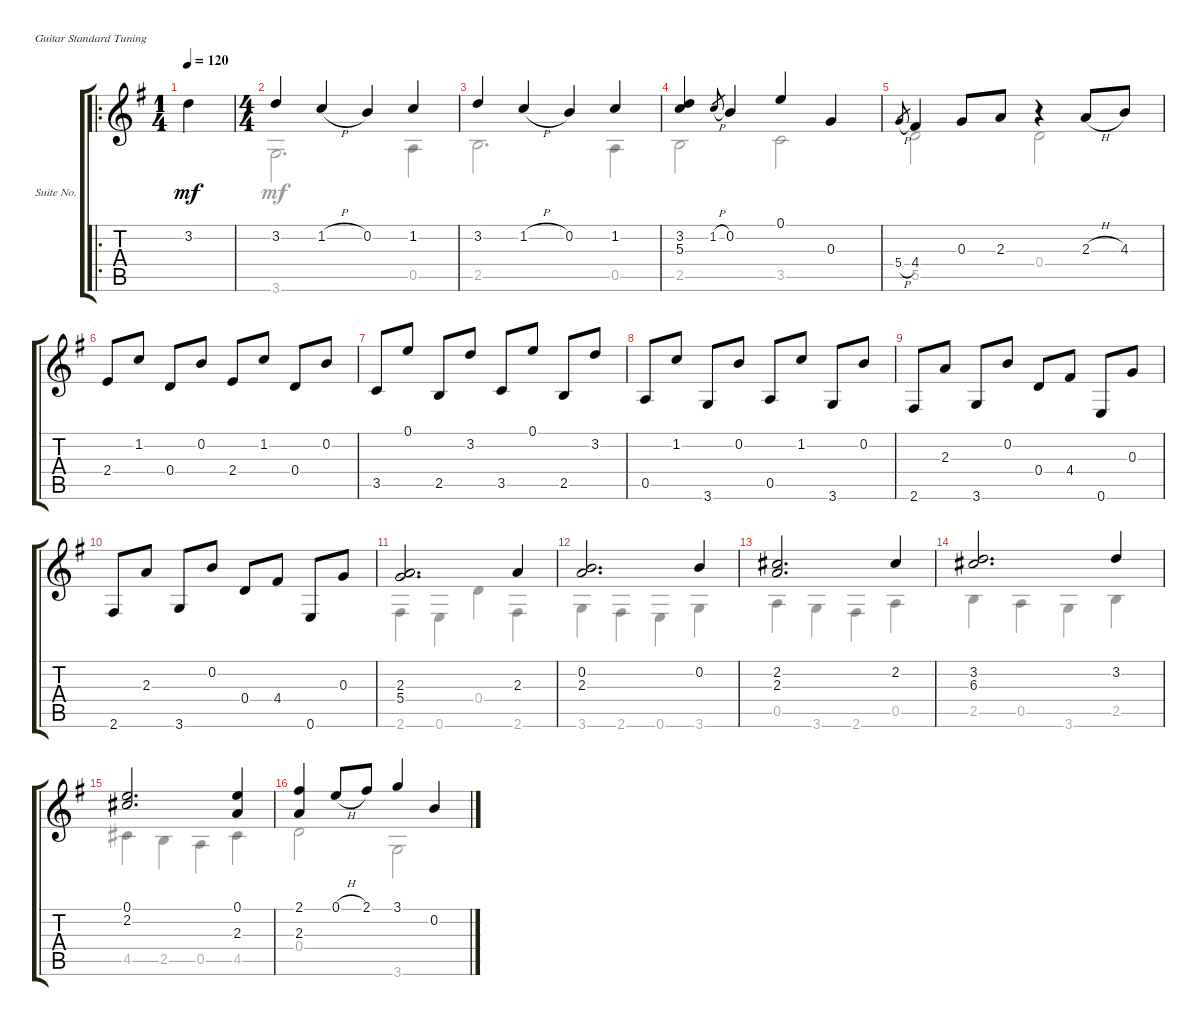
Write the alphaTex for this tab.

\bracketExtendMode groupsimilarinstruments
\firstSystemTrackNameOrientation horizontal
\otherSystemsTrackNameOrientation horizontal
\track ("Suite No. 16 in G - 4. Bourée" "Suite No. ") {instrument acousticguitarnylon}
\staff {score tabs}
\tuning (E4 B3 G3 D3 A2 E2)
\voice
\ro
\ts (1 4)
\tempo 120
\clef g2
\ks g
3.2.4{dy mf instrument acousticguitarnylon} |
\ts (4 4)
3.2.4 1.2{h}.4 0.2.4 1.2.4 |
3.2.4 1.2{h}.4 0.2.4 1.2.4 |
(3.2 5.3).4 1.2{h}.8{gr} 0.2.4 0.1.4 0.3.4 |
5.4{h}.8{gr} 4.4.4 0.3.8 2.3.8 r.4 2.3{h}.8 4.3.8 |
2.4.8 1.2.8 0.4.8 0.2.8 2.4.8 1.2.8 0.4.8 0.2.8 |
3.5.8 0.1.8 2.5.8 3.2.8 3.5.8 0.1.8 2.5.8 3.2.8 |
0.5.8 1.2.8 3.6.8 0.2.8 0.5.8 1.2.8 3.6.8 0.2.8 |
2.6.8 2.3.8 3.6.8 0.2.8 0.4.8 4.4.8 0.6.8 0.3.8 |
2.6.8 2.3.8 3.6.8 0.2.8 0.4.8 4.4.8 0.6.8 0.3.8 |
(2.3 5.4).2{d} 2.3.4 |
(0.2 2.3).2{d} 0.2.4 |
(2.2 2.3).2{d} 2.2.4 |
(3.2 6.3).2{d} 3.2.4 |
(0.1 2.2).2{d} (0.1 2.3).4 |
(2.1 2.3).4 0.1{h}.8 2.1.8 3.1.4 0.2.4
\voice
\clef g2
\ottava regular
\simile none
\ks g
|
3.6.2{d} 0.5.4 |
2.5.2{d} 0.5.4 |
2.5.2 3.5.2 |
5.5.2 0.4.2 |
|
|
|
|
|
2.6.4 0.6.4 0.4.4 2.6.4 |
3.6.4 2.6.4 0.6.4 3.6.4 |
0.5.4 3.6.4 2.6.4 0.5.4 |
2.5.4 0.5.4 3.6.4 2.5.4 |
4.5.4 2.5.4 0.5.4 4.5.4 |
0.4.2 3.6.2
